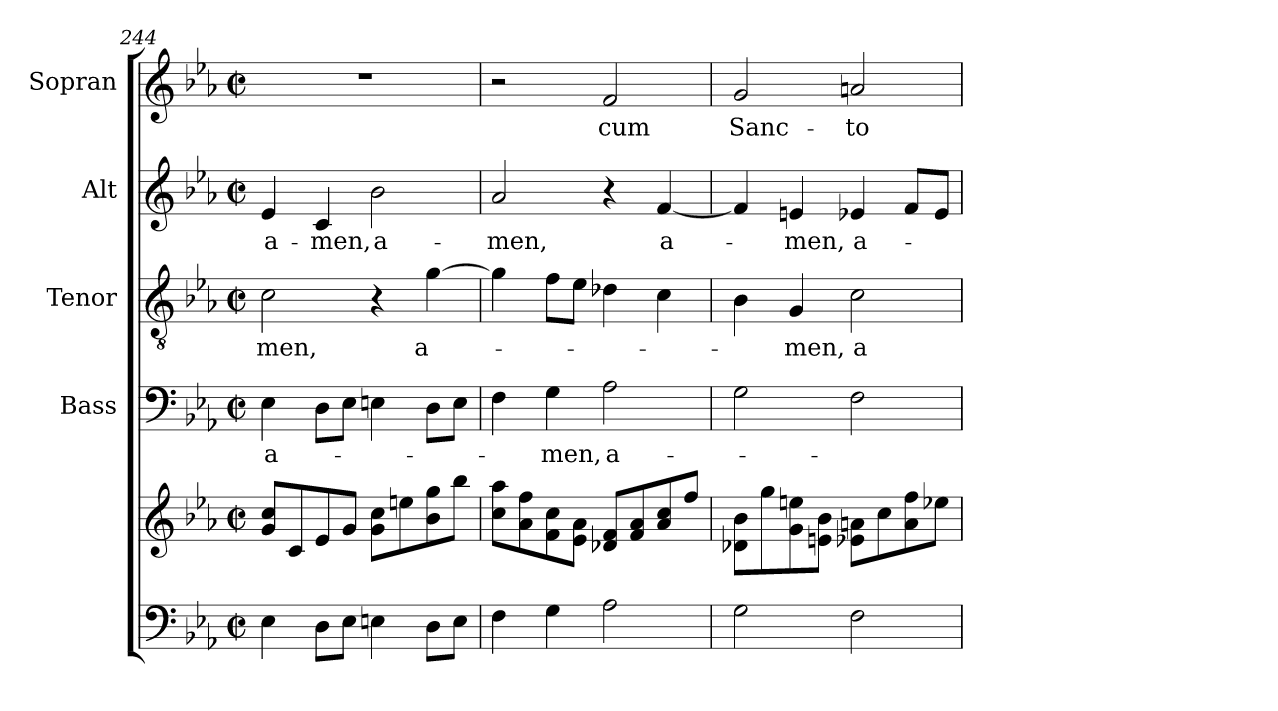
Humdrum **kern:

**kern	**kern	**kern	**text	**kern	**text	**kern	**text	**kern	**text
*part5	*part5	*part4	*part4	*part3	*part3	*part2	*part2	*part1	*part1
*staff6	*staff5	*staff4	*staff4	*staff3	*staff3	*staff2	*staff2	*staff1	*staff1
*	*	*I"Bass	*	*I"Tenor	*	*I"Alt	*	*I"Sopran	*
*	*	*I'B.	*	*I'T.	*	*I'A.	*	*I'S.	*
*clefF4	*clefG2	*clefF4	*	*clefGv2	*	*clefG2	*	*clefG2	*
*k[b-e-a-]	*k[b-e-a-]	*k[b-e-a-]	*	*k[b-e-a-]	*	*k[b-e-a-]	*	*k[b-e-a-]	*
*E-:	*E-:	*E-:	*	*E-:	*	*E-:	*	*E-:	*
*M2/2	*M2/2	*M2/2	*	*M2/2	*	*M2/2	*	*M2/2	*
*met(c|)	*met(c|)	*met(c|)	*	*met(c|)	*	*met(c|)	*	*met(c|)	*
=244	=244	=244	=244	=244	=244	=244	=244	=244	=244
!	!	!	!LO:LY:b	!	!LO:LY:b	!	!LO:LY:b	!	!
4E-\	8g/ 8cc/L	4E-\	a-	2c\	-men,	4e-/	a-	1r	.
.	8c/	.	.	.	.	.	.	.	.
!	!	!	!	!	!	!	!LO:LY:b	!	!
8D\L	8e-/	8D\L	.	.	.	4c/	-men,	.	.
8E-\J	8g/J	8E-\J	.	.	.	.	.	.	.
!	!	!	!	!	!	!	!LO:LY:b	!	!
4En\	8g\ 8cc\L	4En\	.	4r	.	2b-\	a-	.	.
.	8een\	.	.	.	.	.	.	.	.
!	!	!	!	!	!LO:LY:b	!	!	!	!
8D\L	8b-\ 8gg\	8D\L	.	[4g\	a-	.	.	.	.
8E\J	8bb-\J	8E\J	.	.	.	.	.	.	.
=245	=245	=245	=245	=245	=245	=245	=245	=245	=245
!	!	!	!	!	!	!	!LO:LY:b	!	!
4F\	8cc\ 8aa-\L	4F\	.	4g\]	.	2a-/	-men,	2r	.
.	8a-\ 8ff\	.	.	.	.	.	.	.	.
!	!	!	!LO:LY:b	!	!	!	!	!	!
4G\	8f\ 8cc\	4G\	-men,	8f\L	.	.	.	.	.
.	8e-\ 8a-\J	.	.	8e-\J	.	.	.	.	.
!	!	!	!LO:LY:b	!	!	!	!	!	!LO:LY:b
2A-\	8d-X/ 8f/L	2A-\	a-	4d-X\	.	4r	.	2f/	cum
.	8f/ 8a-/	.	.	.	.	.	.	.	.
!	!	!	!	!	!	!	!LO:LY:b	!	!
.	8a-/ 8cc/	.	.	4c\	.	[4f/	a-	.	.
.	8ff/J	.	.	.	.	.	.	.	.
=246	=246	=246	=246	=246	=246	=246	=246	=246	=246
!	!	!	!	!	!	!	!	!	!LO:LY:b
2G\	8d-X\ 8b-\L	2G\	.	4B-\	.	4f/]	.	2g/	Sanc-
.	8gg\	.	.	.	.	.	.	.	.
!	!	!	!	!	!LO:LY:b	!	!LO:LY:b	!	!
.	8g\ 8een\	.	.	4G/	-men,	4en/	-men,	.	.
.	8en\ 8b-\J	.	.	.	.	.	.	.	.
!	!	!	!	!	!LO:LY:b	!	!LO:LY:b	!	!LO:LY:b
2F\	8e-X\ 8an\L	2F\	.	2c\	a-	4e-X/	a-	2an/	-to
.	8cc\	.	.	.	.	.	.	.	.
.	8a\ 8ff\	.	.	.	.	8f/L	.	.	.
.	8ee-X\J	.	.	.	.	8e-/J	.	.	.
=	=	=	=	=	=	=	=	=	=
*-	*-	*-	*-	*-	*-	*-	*-	*-	*-
